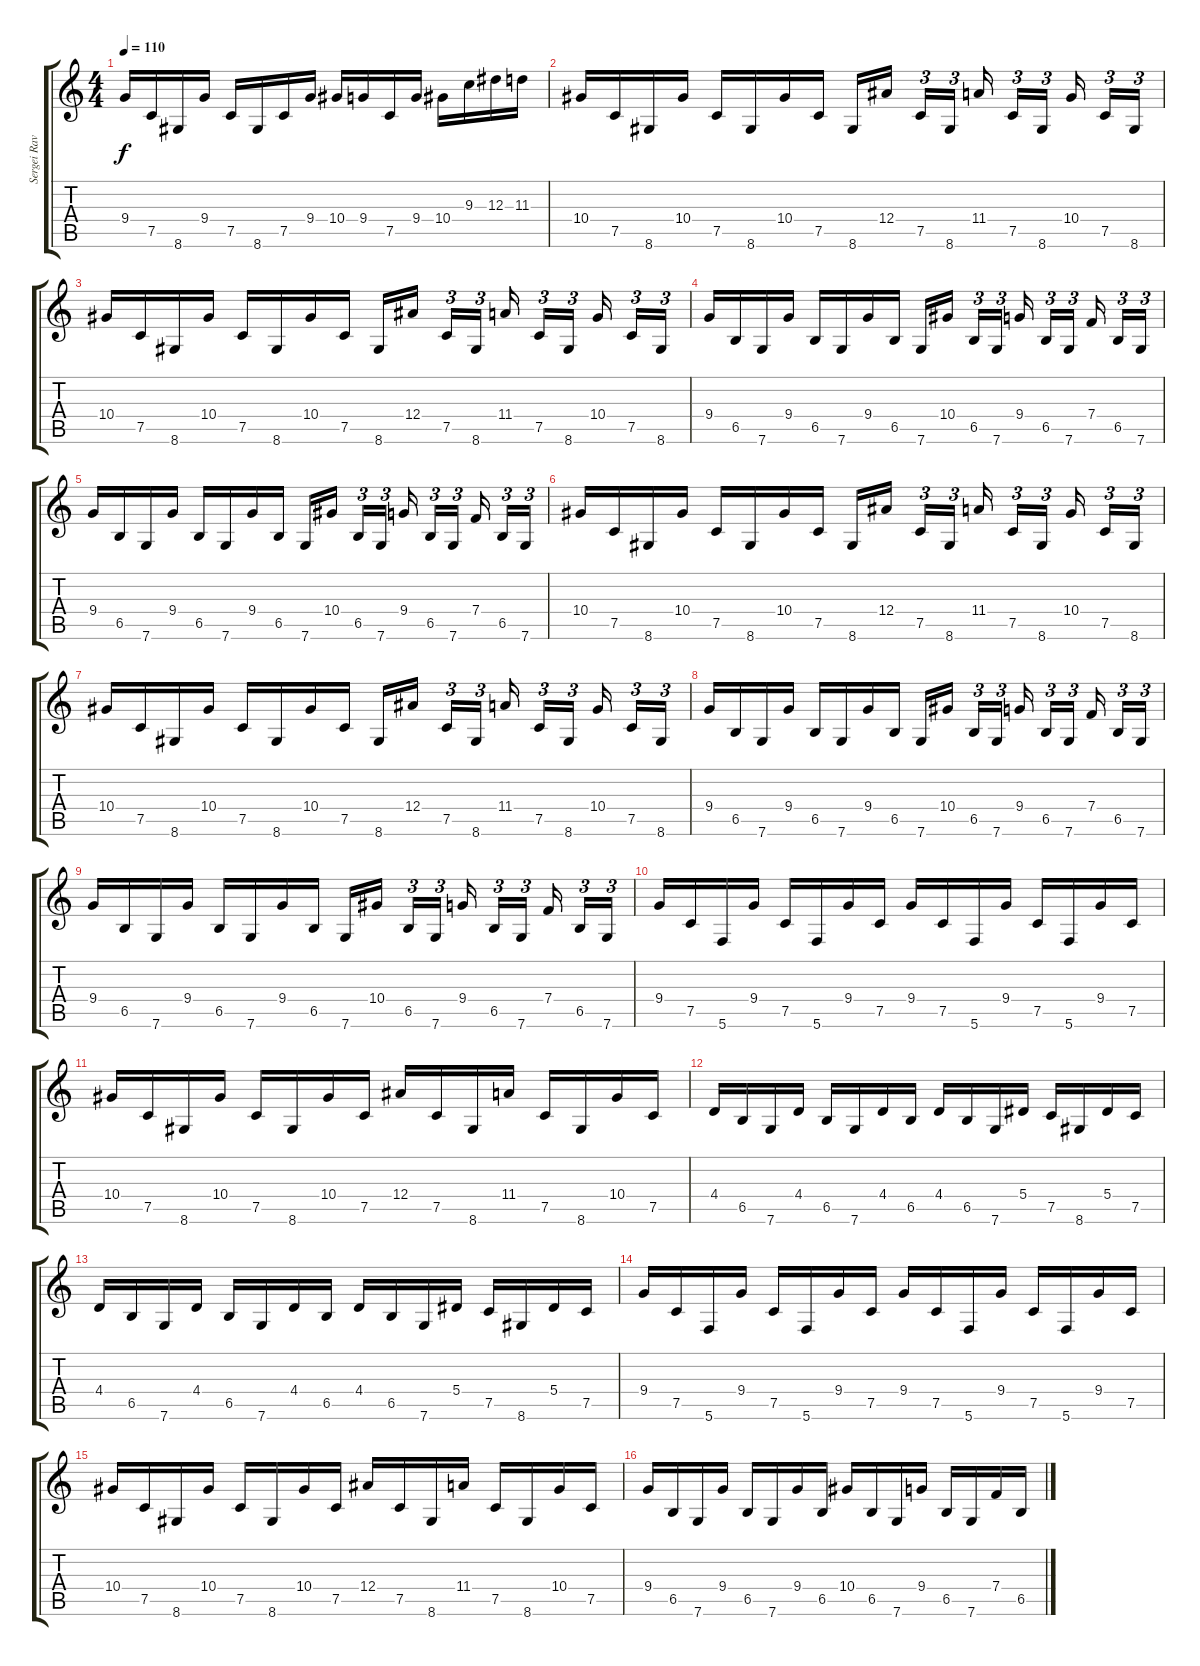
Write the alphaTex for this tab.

\track ("Sergei Ravinskiy" "Sergei Rav") {instrument distortionguitar}
\staff {score tabs}
\tuning (C4 G3 Eb3 Bb2 F2 C2) {hide}
\ts (4 4)
\tempo 110
\clef g2
\ks c
9.4.16{dy f} 7.5.16 8.6.16 9.4.16 7.5.16 8.6.16 7.5.16 9.4.16 10.4.16 9.4.16 7.5.16 9.4.16 10.4.16 9.3.16 12.3.16 11.3.16 |
10.4.16 7.5.16 8.6.16 10.4.16 7.5.16 8.6.16 10.4.16 7.5.16 8.6.16 12.4.16{beam splitsecondary} 7.5.16{tu (3 2)} 8.6.16{tu (3 2) beam splitsecondary} 11.4.16 7.5.16{tu (3 2)} 8.6.16{tu (3 2) beam splitsecondary} 10.4.16{beam splitsecondary} 7.5.16{tu (3 2)} 8.6.16{tu (3 2)} |
10.4.16 7.5.16 8.6.16 10.4.16 7.5.16 8.6.16 10.4.16 7.5.16 8.6.16 12.4.16{beam splitsecondary} 7.5.16{tu (3 2)} 8.6.16{tu (3 2) beam splitsecondary} 11.4.16 7.5.16{tu (3 2)} 8.6.16{tu (3 2) beam splitsecondary} 10.4.16{beam splitsecondary} 7.5.16{tu (3 2)} 8.6.16{tu (3 2)} |
9.4.16 6.5.16 7.6.16 9.4.16 6.5.16 7.6.16 9.4.16 6.5.16 7.6.16 10.4.16{beam splitsecondary} 6.5.16{tu (3 2)} 7.6.16{tu (3 2) beam splitsecondary} 9.4.16 6.5.16{tu (3 2)} 7.6.16{tu (3 2) beam splitsecondary} 7.4.16{beam splitsecondary} 6.5.16{tu (3 2)} 7.6.16{tu (3 2)} |
9.4.16 6.5.16 7.6.16 9.4.16 6.5.16 7.6.16 9.4.16 6.5.16 7.6.16 10.4.16{beam splitsecondary} 6.5.16{tu (3 2)} 7.6.16{tu (3 2) beam splitsecondary} 9.4.16 6.5.16{tu (3 2)} 7.6.16{tu (3 2) beam splitsecondary} 7.4.16{beam splitsecondary} 6.5.16{tu (3 2)} 7.6.16{tu (3 2)} |
10.4.16 7.5.16 8.6.16 10.4.16 7.5.16 8.6.16 10.4.16 7.5.16 8.6.16 12.4.16{beam splitsecondary} 7.5.16{tu (3 2)} 8.6.16{tu (3 2) beam splitsecondary} 11.4.16 7.5.16{tu (3 2)} 8.6.16{tu (3 2) beam splitsecondary} 10.4.16{beam splitsecondary} 7.5.16{tu (3 2)} 8.6.16{tu (3 2)} |
10.4.16 7.5.16 8.6.16 10.4.16 7.5.16 8.6.16 10.4.16 7.5.16 8.6.16 12.4.16{beam splitsecondary} 7.5.16{tu (3 2)} 8.6.16{tu (3 2) beam splitsecondary} 11.4.16 7.5.16{tu (3 2)} 8.6.16{tu (3 2) beam splitsecondary} 10.4.16{beam splitsecondary} 7.5.16{tu (3 2)} 8.6.16{tu (3 2)} |
9.4.16 6.5.16 7.6.16 9.4.16 6.5.16 7.6.16 9.4.16 6.5.16 7.6.16 10.4.16{beam splitsecondary} 6.5.16{tu (3 2)} 7.6.16{tu (3 2) beam splitsecondary} 9.4.16 6.5.16{tu (3 2)} 7.6.16{tu (3 2) beam splitsecondary} 7.4.16{beam splitsecondary} 6.5.16{tu (3 2)} 7.6.16{tu (3 2)} |
9.4.16 6.5.16 7.6.16 9.4.16 6.5.16 7.6.16 9.4.16 6.5.16 7.6.16 10.4.16{beam splitsecondary} 6.5.16{tu (3 2)} 7.6.16{tu (3 2) beam splitsecondary} 9.4.16 6.5.16{tu (3 2)} 7.6.16{tu (3 2) beam splitsecondary} 7.4.16{beam splitsecondary} 6.5.16{tu (3 2)} 7.6.16{tu (3 2)} |
9.4.16 7.5.16 5.6.16 9.4.16 7.5.16 5.6.16 9.4.16 7.5.16 9.4.16 7.5.16 5.6.16 9.4.16 7.5.16 5.6.16 9.4.16 7.5.16 |
10.4.16 7.5.16 8.6.16 10.4.16 7.5.16 8.6.16 10.4.16 7.5.16 12.4.16 7.5.16 8.6.16 11.4.16 7.5.16 8.6.16 10.4.16 7.5.16 |
4.4.16 6.5.16 7.6.16 4.4.16 6.5.16 7.6.16 4.4.16 6.5.16 4.4.16 6.5.16 7.6.16 5.4.16 7.5.16 8.6.16 5.4.16 7.5.16 |
4.4.16 6.5.16 7.6.16 4.4.16 6.5.16 7.6.16 4.4.16 6.5.16 4.4.16 6.5.16 7.6.16 5.4.16 7.5.16 8.6.16 5.4.16 7.5.16 |
9.4.16 7.5.16 5.6.16 9.4.16 7.5.16 5.6.16 9.4.16 7.5.16 9.4.16 7.5.16 5.6.16 9.4.16 7.5.16 5.6.16 9.4.16 7.5.16 |
10.4.16 7.5.16 8.6.16 10.4.16 7.5.16 8.6.16 10.4.16 7.5.16 12.4.16 7.5.16 8.6.16 11.4.16 7.5.16 8.6.16 10.4.16 7.5.16 |
9.4.16 6.5.16 7.6.16 9.4.16 6.5.16 7.6.16 9.4.16 6.5.16 10.4.16 6.5.16 7.6.16 9.4.16 6.5.16 7.6.16 7.4.16 6.5.16
